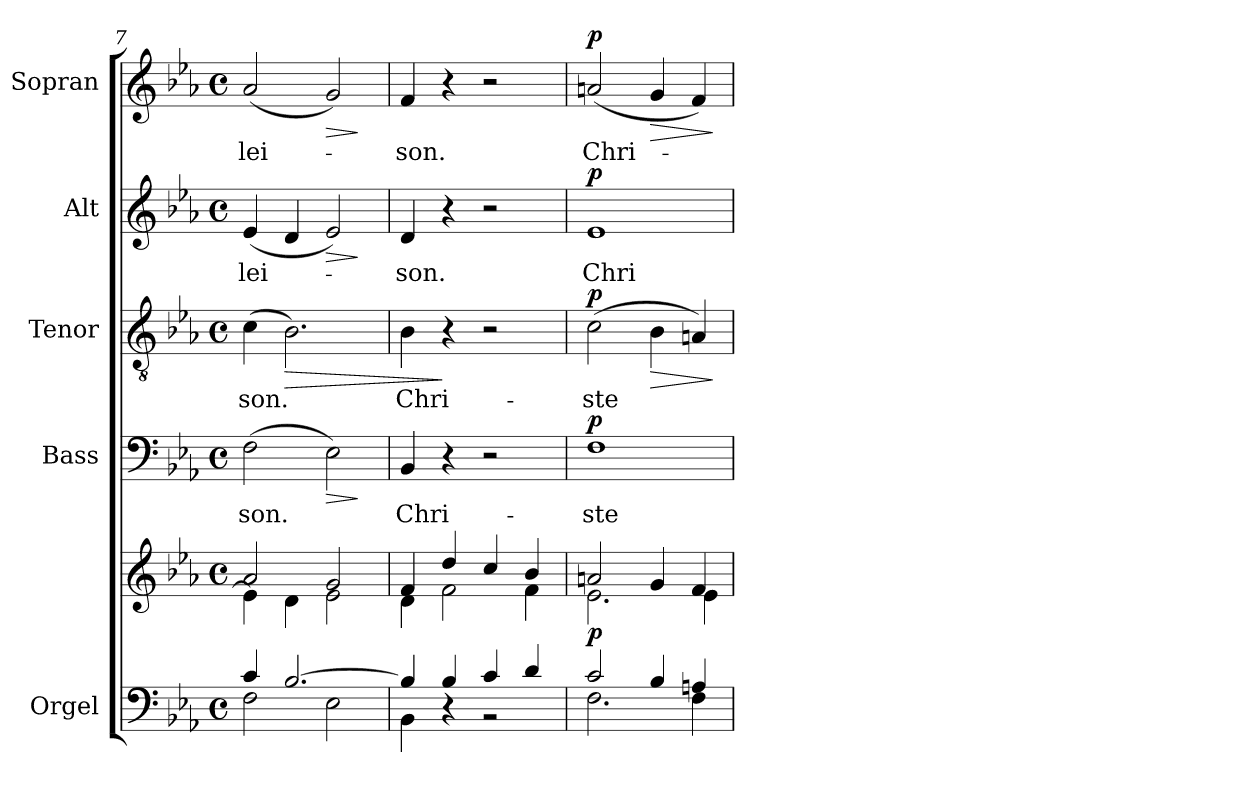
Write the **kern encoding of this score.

**kern	**kern	**dynam	**kern	**text	**dynam	**kern	**text	**dynam	**kern	**text	**dynam	**kern	**text	**dynam
*part5	*part5	*part5	*part4	*part4	*part4	*part3	*part3	*part3	*part2	*part2	*part2	*part1	*part1	*part1
*staff6	*staff5	*staff5/6	*staff4	*staff4	*staff4	*staff3	*staff3	*staff3	*staff2	*staff2	*staff2	*staff1	*staff1	*staff1
*I"Orgel	*	*	*I"Bass	*	*	*I"Tenor	*	*	*I"Alt	*	*	*I"Sopran	*	*
*I'Org.	*	*	*I'B.	*	*	*I'T.	*	*	*I'A.	*	*	*I'S.	*	*
*clefF4	*clefG2	*	*clefF4	*	*	*clefGv2	*	*	*clefG2	*	*	*clefG2	*	*
*k[b-e-a-]	*k[b-e-a-]	*	*k[b-e-a-]	*	*	*k[b-e-a-]	*	*	*k[b-e-a-]	*	*	*k[b-e-a-]	*	*
*E-:	*E-:	*	*E-:	*	*	*E-:	*	*	*E-:	*	*	*E-:	*	*
*M4/4	*M4/4	*	*M4/4	*	*	*M4/4	*	*	*M4/4	*	*	*M4/4	*	*
*met(c)	*met(c)	*	*met(c)	*	*	*met(c)	*	*	*met(c)	*	*	*met(c)	*	*
=7	=7	=7	=7	=7	=7	=7	=7	=7	=7	=7	=7	=7	=7	=7
*^	*^	*	*	*	*	*	*	*	*	*	*	*	*	*
!	!	!	!	!	!	!LO:LY:b	!	!	!LO:LY:b	!	!	!LO:LY:b	!	!	!LO:LY:b	!
4c/	2F\	2a-/	4e-\]	.	(>2F\	-son.	.	(>4c\	-son.	.	(<4e-/	-lei-	.	(<2a-/	-lei-	.
!	!	!	!	!	!	!	!	!	!	!LO:HP:b	!	!	!	!	!	!
[>2.B-/	.	.	4d\	.	.	.	.	2.B-\)	.	>	4d/	.	.	.	.	.
!	!	!	!	!	!	!	!LO:HP:b	!	!	!	!	!	!LO:HP:b	!	!	!LO:HP:b
.	2E-\	2g/	2e-\	.	2E-\)	.	>	.	.	.	2e-/)	.	>	2g/)	.	>
*v	*v	*	*	*	*	*	*	*	*	*	*	*	*	*	*	*
*	*v	*v	*	*	*	*	*	*	*	*	*	*	*	*	*
.	.	.	.	.	]	.	.	.	.	.	]	.	.	]
=8	=8	=8	=8	=8	=8	=8	=8	=8	=8	=8	=8	=8	=8	=8
*^	*^	*	*	*	*	*	*	*	*	*	*	*	*	*
!	!	!	!	!	!	!LO:LY:b	!	!	!LO:LY:b	!	!	!LO:LY:b	!	!	!LO:LY:b	!
4B-/]	4BB-\	4f/	4d\	.	4BB-/	Chri-	.	4B-\	Chri-	.	4d/	-son.	.	4f/	-son.	.
4B-/	4rC	4dd/	2f\	.	4r	.	.	4r	.	]	4r	.	.	4r	.	.
4c/	2r	4cc/	.	.	2r	.	.	2r	.	.	2r	.	.	2r	.	.
4d/	.	4b-/	4f\	.	.	.	.	.	.	.	.	.	.	.	.	.
=9	=9	=9	=9	=9	=9	=9	=9	=9	=9	=9	=9	=9	=9	=9	=9	=9
!	!	!	!	!LO:DY:b	!	!LO:LY:b	!LO:DY:a	!	!LO:LY:b	!LO:DY:a	!	!LO:LY:b	!LO:DY:a	!	!LO:LY:b	!LO:DY:a
2c/	2.F\	2an/	2.e-\	p	1F	-ste	p	(>2c\	-ste	p	1e-	Chri-	p	(<2an/	Chri-	p
!	!	!	!	!	!	!	!	!	!	!LO:HP:b	!	!	!	!	!	!LO:HP:b
4B-/	.	4g/	.	.	.	.	.	4B-\	.	>	.	.	.	4g/	.	>
4An/	4F\	4f/	4e-\	.	.	.	.	4An/)	.	.	.	.	.	4f/)	.	.
*v	*v	*	*	*	*	*	*	*	*	*	*	*	*	*	*	*
*	*v	*v	*	*	*	*	*	*	*	*	*	*	*	*	*
.	.	.	.	.	.	.	.	]	.	.	.	.	.	]
=	=	=	=	=	=	=	=	=	=	=	=	=	=	=
*-	*-	*-	*-	*-	*-	*-	*-	*-	*-	*-	*-	*-	*-	*-
